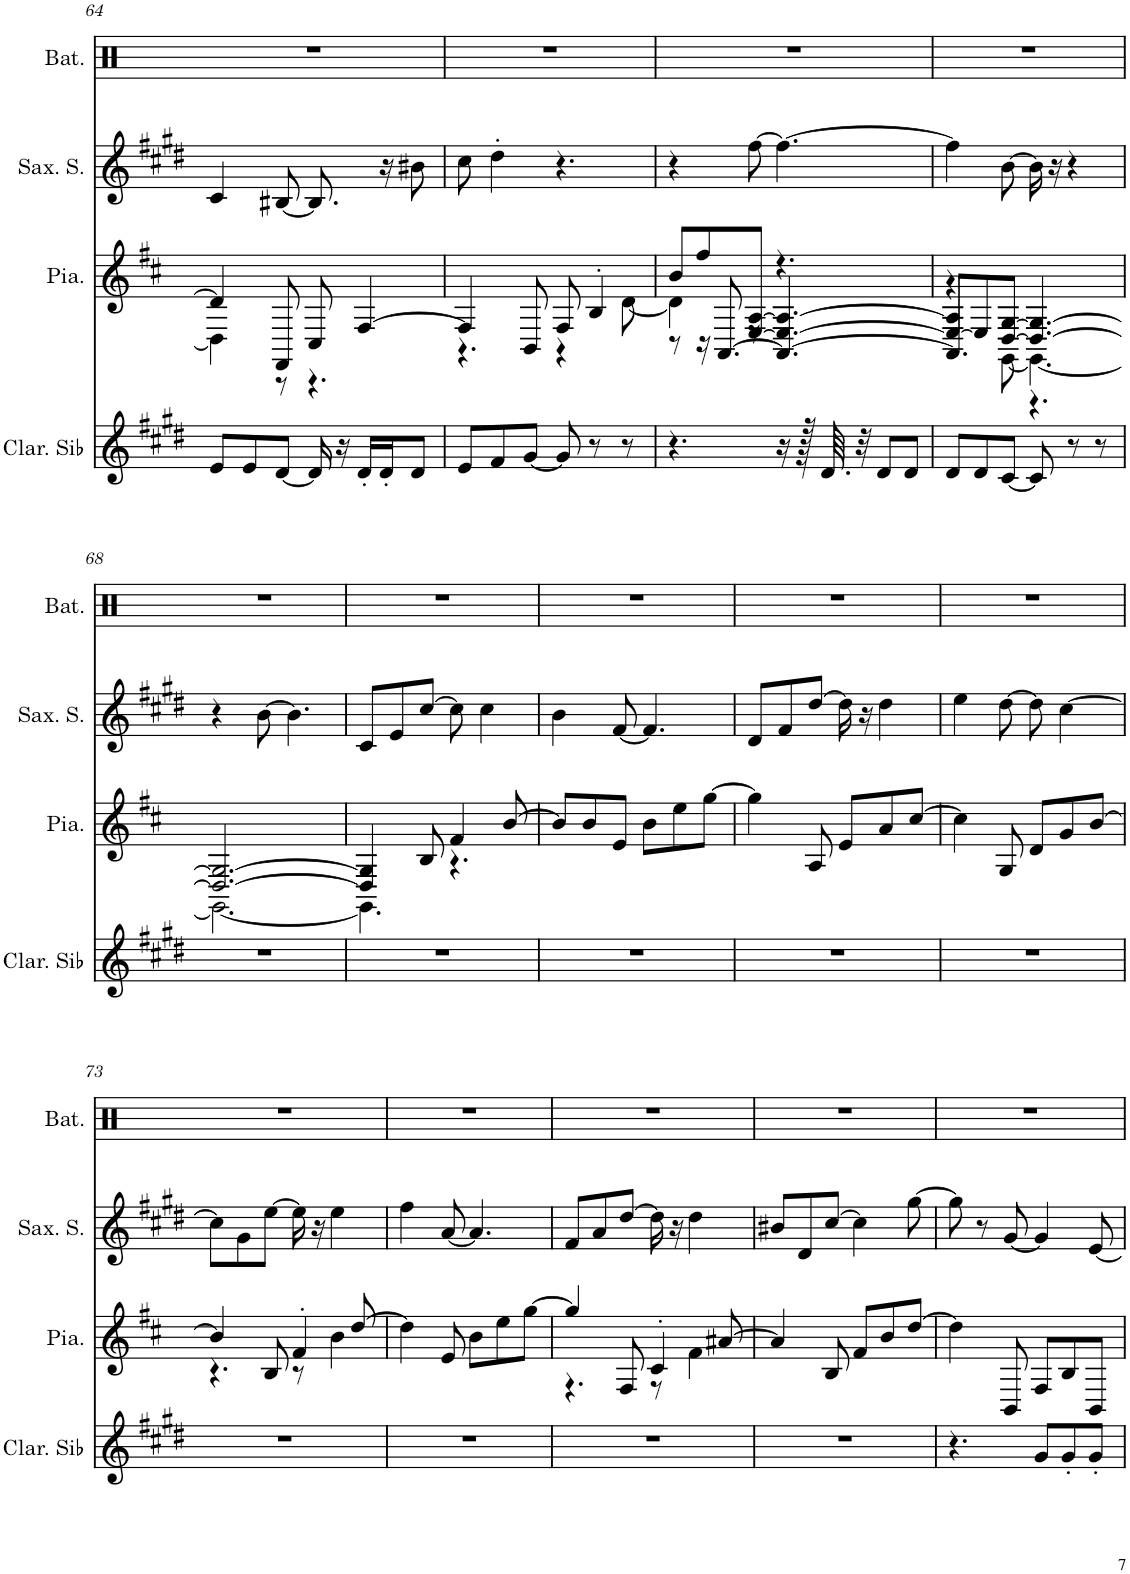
**kern	**kern	**kern	**kern
*part4	*part3	*part2	*part1
*staff4	*staff3	*staff2	*staff1
*I"Clarinette en Sib	*I"Piano	*I"Saxophone soprano	*I"Set de batterie
*I'Clar. Sib	*I'Pia.	*I'Sax. S.	*I'Bat.
!!LO:PB:g=z
*clefG2	*clefG2	*clefG2	*clefX
*Trd1c2	*	*Trd1c2	*
*k[f#c#g#d#]	*k[f#c#]	*k[f#c#g#d#]	*k[]
*M6/8	*M6/8	*M6/8	*M6/8
=64	=64	=64	=64
*	*^	*	*
8e/L	4d/]	4D\]	4c#/	2.r
8e/	.	.	.	.
[8d#/J	8FF#/	8r	[8B#X/	.
16d#/]	8C#/	4.r	8.B#/]	.
16r	.	.	.	.
16d#'/LL	[4F#/	.	.	.
16d#'/J	.	.	16r	.
8d#/J	.	.	8b#X\	.
=65	=65	=65	=65	=65
8e/L	4F#/]	4.r	8cc#\	2.r
8f#/	.	.	4dd#'\	.
[8g#/J	8BB/	.	.	.
8g#/]	8F#/	4r	4.r	.
8r	4B'/	.	.	.
8r	.	[8d\	.	.
=66	=66	=66	=66	=66
*	*	*^	*	*
4.r	8b/L	4d\]	8r	4r	2.r
.	8ff#/	.	16r	.	.
.	.	.	[8.AA/	.	.
.	[8E/ [8A/J	8r	.	[8ff#\	.
16r	4.E/_ 4.A/_	4.r	4.AA/_	4.ff#\_	.
128r	.	.	.	.	.
64.d#/	.	.	.	.	.
32r	.	.	.	.	.
8d#/L	.	.	.	.	.
8d#/J	.	.	.	.	.
=67	=67	=67	=67	=67	=67
8d#/L	8E/_ 8A/]L	4r	4.AA/]	4ff#\]	2.r
8d#/	8E/]	.	.	.	.
[8c#/J	[8D/ [8G/J	[8GG\	.	[8b\	.
8c#/]	4.D/_ 4.G/_	4.GG\_	4.r	16b\]	.
.	.	.	.	16r	.
8r	.	.	.	4r	.
8r	.	.	.	.	.
*	*	*v	*v	*	*
!!LO:LB:g=z
=68	=68	=68	=68	=68
2.r	2.D/_ 2.G/_	2.GG\_	4r	2.r
.	.	.	[8b\	.
.	.	.	4.b\]	.
=69	=69	=69	=69	=69
2.r	4D/] 4G/]	4.GG\]	8c#/L	2.r
.	.	.	8e/	.
.	8B/	.	[8cc#/J	.
.	4f#/	4.r	8cc#\]	.
.	.	.	4cc#\	.
.	[8b/	.	.	.
*	*v	*v	*	*
=70	=70	=70	=70
2.r	8b/L]	4b\	2.r
.	8b/	.	.
.	8e/J	[8f#/	.
.	8b\L	4.f#/]	.
.	8ee\	.	.
.	[8gg\J	.	.
=71	=71	=71	=71
2.r	4gg\]	8d#/L	2.r
.	.	8f#/	.
.	8A/	[8dd#/J	.
.	8e/L	16dd#\]	.
.	.	16r	.
.	8a/	4dd#\	.
.	[8cc#/J	.	.
=72	=72	=72	=72
2.r	4cc#\]	4ee\	2.r
.	8G/	[8dd#\	.
.	8d/L	8dd#\]	.
.	8g/	[4cc#\	.
.	[8b/J	.	.
!!LO:LB:g=z
=73	=73	=73	=73
*	*^	*	*
2.r	4b/]	4.r	8cc#\L]	2.r
.	.	.	8g#\	.
.	8B/	.	[8ee\J	.
.	4f#'/	8r	16ee\]	.
.	.	.	16r	.
.	.	4b\	4ee\	.
.	[8dd/	.	.	.
*	*v	*v	*	*
=74	=74	=74	=74
2.r	4dd\]	4ff#\	2.r
.	8e/	[8a/	.
.	8b\L	4.a/]	.
.	8ee\	.	.
.	[8gg\J	.	.
=75	=75	=75	=75
*	*^	*	*
2.r	4gg/]	4.r	8f#/L	2.r
.	.	.	8a/	.
.	8F#/	.	[8dd#/J	.
.	4c#'/	8r	16dd#\]	.
.	.	.	16r	.
.	.	4f#\	4dd#\	.
.	[8a#X/	.	.	.
*	*v	*v	*	*
=76	=76	=76	=76
2.r	4a#/]	8b#X/L	2.r
.	.	8d#/	.
.	8B/	[8cc#/J	.
.	8f#/L	4cc#\]	.
.	8b/	.	.
.	[8dd/J	[8gg#\	.
=77	=77	=77	=77
4.r	4dd\]	8gg#\]	2.r
.	.	8r	.
.	8BB/	[8g#/	.
8g#/L	8F#/L	4g#/]	.
8g#'/	8B/	.	.
8g#'/J	8BB/J	[8e/	.
=	=	=	=
*-	*-	*-	*-
